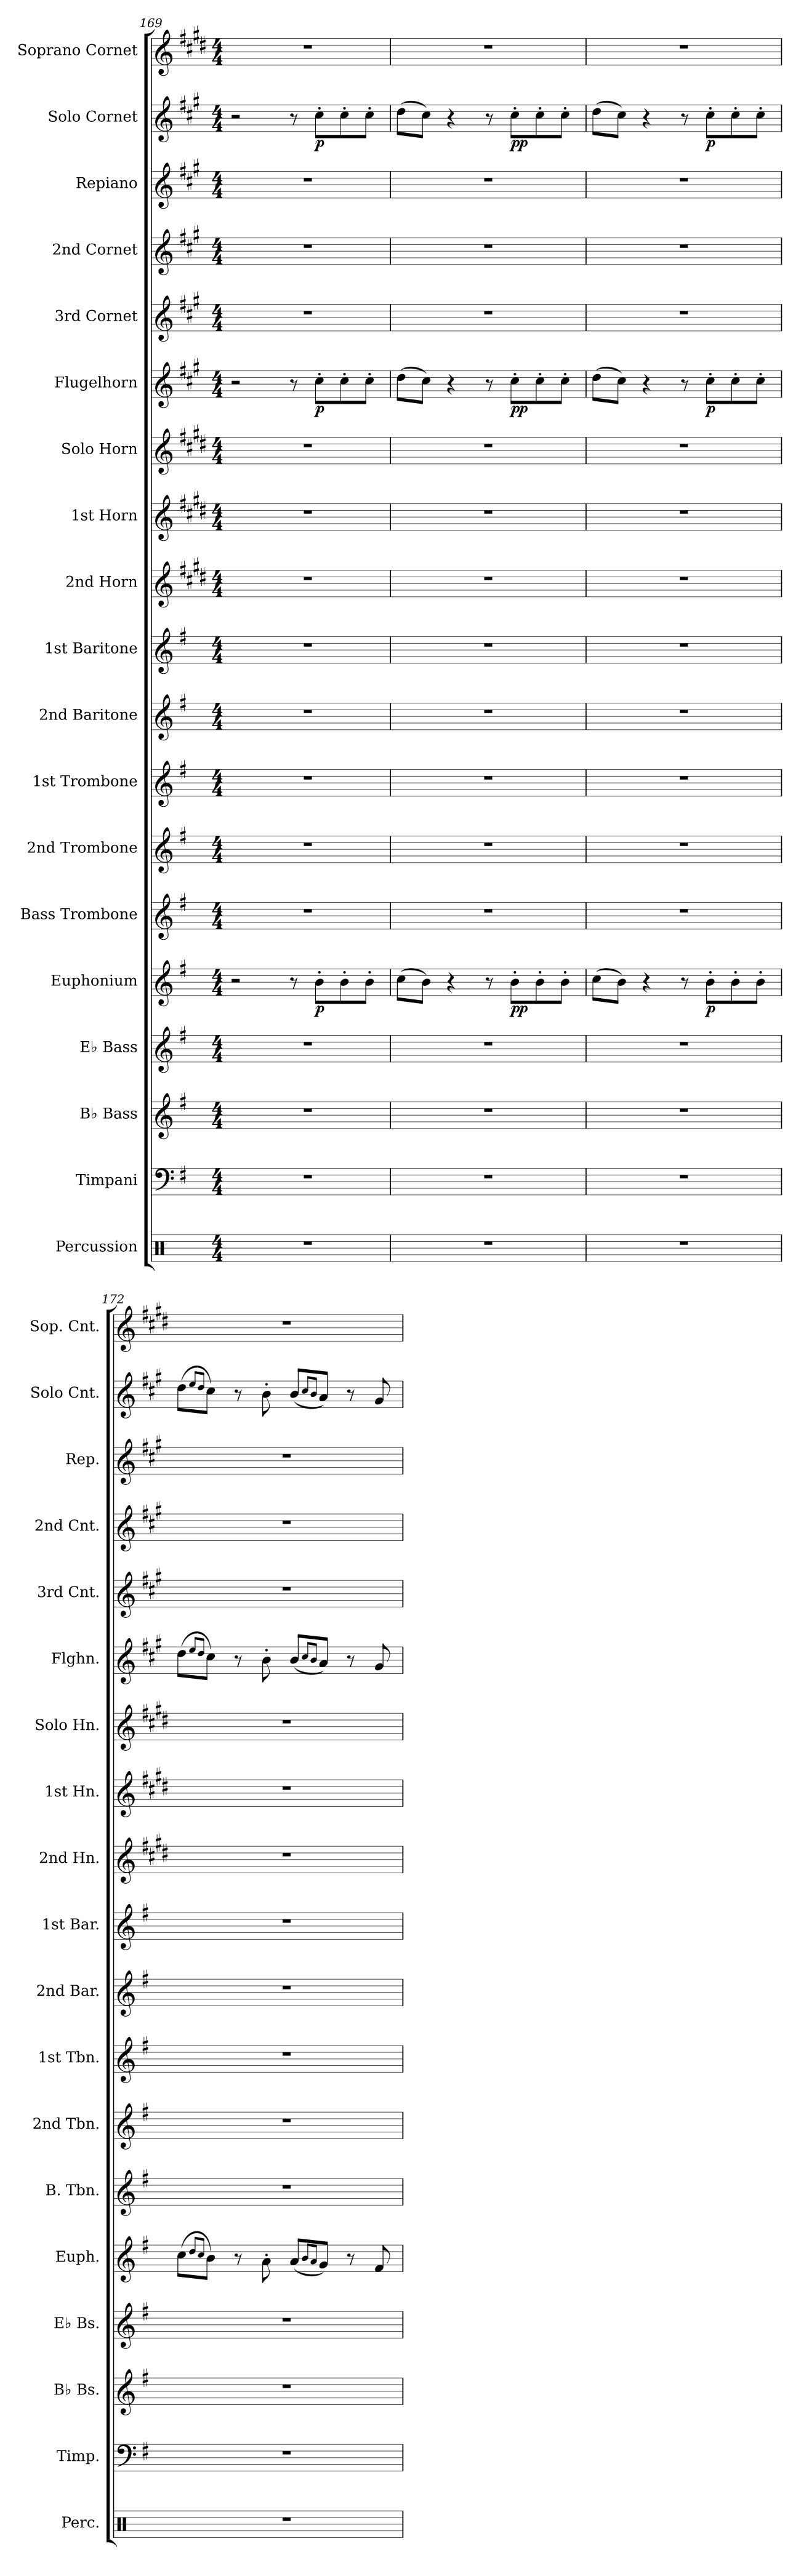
**kern	**kern	**kern	**kern	**kern	**dynam	**kern	**kern	**kern	**kern	**kern	**kern	**kern	**kern	**kern	**dynam	**kern	**kern	**kern	**kern	**dynam	**kern
*part19	*part18	*part17	*part16	*part15	*part15	*part14	*part13	*part12	*part11	*part10	*part9	*part8	*part7	*part6	*part6	*part5	*part4	*part3	*part2	*part2	*part1
*staff19	*staff18	*staff17	*staff16	*staff15	*staff15	*staff14	*staff13	*staff12	*staff11	*staff10	*staff9	*staff8	*staff7	*staff6	*staff6	*staff5	*staff4	*staff3	*staff2	*staff2	*staff1
*I"Percussion	*I"Timpani	*I"B♭ Bass	*I"E♭ Bass	*I"Euphonium	*	*I"Bass Trombone	*I"2nd Trombone	*I"1st Trombone	*I"2nd Baritone	*I"1st Baritone	*I"2nd Horn	*I"1st Horn	*I"Solo Horn	*I"Flugelhorn	*	*I"3rd Cornet	*I"2nd Cornet	*I"Repiano	*I"Solo Cornet	*	*I"Soprano Cornet
*I'Perc.	*I'Timp.	*I'B♭ Bs.	*I'E♭ Bs.	*I'Euph.	*	*I'B. Tbn.	*I'2nd Tbn.	*I'1st Tbn.	*I'2nd Bar.	*I'1st Bar.	*I'2nd Hn.	*I'1st Hn.	*I'Solo Hn.	*I'Flghn.	*	*I'3rd Cnt.	*I'2nd Cnt.	*I'Rep.	*I'Solo Cnt.	*	*I'Sop. Cnt.
*clefX	*clefF4	*clefG2	*clefG2	*clefG2	*	*clefG2	*clefG2	*clefG2	*clefG2	*clefG2	*clefG2	*clefG2	*clefG2	*clefG2	*	*clefG2	*clefG2	*clefG2	*clefG2	*	*clefG2
*	*	*ITrd15c26	*ITrd12c21	*ITrd8c14	*	*ITrd12c21	*ITrd8c14	*ITrd8c14	*ITrd8c14	*ITrd8c14	*ITrd5c9	*ITrd5c9	*ITrd5c9	*ITrd1c2	*	*ITrd1c2	*ITrd1c2	*ITrd1c2	*ITrd1c2	*	*ITrd-2c-3
*k[]	*k[f#]	*k[f#]	*k[f#]	*k[f#]	*	*k[f#]	*k[f#]	*k[f#]	*k[f#]	*k[f#]	*k[f#]	*k[f#]	*k[f#]	*k[f#]	*	*k[f#]	*k[f#]	*k[f#]	*k[f#]	*	*k[f#]
*M4/4	*M4/4	*M4/4	*M4/4	*M4/4	*	*M4/4	*M4/4	*M4/4	*M4/4	*M4/4	*M4/4	*M4/4	*M4/4	*M4/4	*	*M4/4	*M4/4	*M4/4	*M4/4	*	*M4/4
=169	=169	=169	=169	=169	=169	=169	=169	=169	=169	=169	=169	=169	=169	=169	=169	=169	=169	=169	=169	=169	=169
1r	1r	1r	1r	2r	.	1r	1r	1r	1r	1r	1r	1r	1r	2r	.	1r	1r	1r	2r	.	1r
.	.	.	.	8r	.	.	.	.	.	.	.	.	.	8r	.	.	.	.	8r	.	.
!	!	!	!	!	!LO:DY:b	!	!	!	!	!	!	!	!	!	!LO:DY:b	!	!	!	!	!LO:DY:b	!
.	.	.	.	8B'\L	p	.	.	.	.	.	.	.	.	8b'\L	p	.	.	.	8b'\L	p	.
.	.	.	.	8B'\	.	.	.	.	.	.	.	.	.	8b'\	.	.	.	.	8b'\	.	.
.	.	.	.	8B'\J	.	.	.	.	.	.	.	.	.	8b'\J	.	.	.	.	8b'\J	.	.
=170	=170	=170	=170	=170	=170	=170	=170	=170	=170	=170	=170	=170	=170	=170	=170	=170	=170	=170	=170	=170	=170
1r	1r	1r	1r	(>8c\L	.	1r	1r	1r	1r	1r	1r	1r	1r	(>8cc\L	.	1r	1r	1r	(>8cc\L	.	1r
.	.	.	.	8B\J)	.	.	.	.	.	.	.	.	.	8b\J)	.	.	.	.	8b\J)	.	.
.	.	.	.	4r	.	.	.	.	.	.	.	.	.	4r	.	.	.	.	4r	.	.
.	.	.	.	8r	.	.	.	.	.	.	.	.	.	8r	.	.	.	.	8r	.	.
!	!	!	!	!	!LO:DY:b	!	!	!	!	!	!	!	!	!	!LO:DY:b	!	!	!	!	!LO:DY:b	!
.	.	.	.	8B'\L	pp	.	.	.	.	.	.	.	.	8b'\L	pp	.	.	.	8b'\L	pp	.
.	.	.	.	8B'\	.	.	.	.	.	.	.	.	.	8b'\	.	.	.	.	8b'\	.	.
.	.	.	.	8B'\J	.	.	.	.	.	.	.	.	.	8b'\J	.	.	.	.	8b'\J	.	.
=171	=171	=171	=171	=171	=171	=171	=171	=171	=171	=171	=171	=171	=171	=171	=171	=171	=171	=171	=171	=171	=171
1r	1r	1r	1r	(>8c\L	.	1r	1r	1r	1r	1r	1r	1r	1r	(>8cc\L	.	1r	1r	1r	(>8cc\L	.	1r
.	.	.	.	8B\J)	.	.	.	.	.	.	.	.	.	8b\J)	.	.	.	.	8b\J)	.	.
.	.	.	.	4r	.	.	.	.	.	.	.	.	.	4r	.	.	.	.	4r	.	.
.	.	.	.	8r	.	.	.	.	.	.	.	.	.	8r	.	.	.	.	8r	.	.
!	!	!	!	!	!LO:DY:b	!	!	!	!	!	!	!	!	!	!LO:DY:b	!	!	!	!	!LO:DY:b	!
.	.	.	.	8B'\L	p	.	.	.	.	.	.	.	.	8b'\L	p	.	.	.	8b'\L	p	.
.	.	.	.	8B'\	.	.	.	.	.	.	.	.	.	8b'\	.	.	.	.	8b'\	.	.
.	.	.	.	8B'\J	.	.	.	.	.	.	.	.	.	8b'\J	.	.	.	.	8b'\J	.	.
=172	=172	=172	=172	=172	=172	=172	=172	=172	=172	=172	=172	=172	=172	=172	=172	=172	=172	=172	=172	=172	=172
1r	1r	1r	1r	(>8c\L	.	1r	1r	1r	1r	1r	1r	1r	1r	(>8cc\L	.	1r	1r	1r	(>8cc\L	.	1r
.	.	.	.	8qd/L	.	.	.	.	.	.	.	.	.	8qdd/L	.	.	.	.	8qdd/L	.	.
.	.	.	.	8qc/J	.	.	.	.	.	.	.	.	.	8qcc/J	.	.	.	.	8qcc/J	.	.
.	.	.	.	8B\J)	.	.	.	.	.	.	.	.	.	8b\J)	.	.	.	.	8b\J)	.	.
.	.	.	.	8r	.	.	.	.	.	.	.	.	.	8r	.	.	.	.	8r	.	.
.	.	.	.	8A'\	.	.	.	.	.	.	.	.	.	8a'\	.	.	.	.	8a'\	.	.
.	.	.	.	(<8A/L	.	.	.	.	.	.	.	.	.	(<8a/L	.	.	.	.	(<8a/L	.	.
.	.	.	.	8qB/L	.	.	.	.	.	.	.	.	.	8qb/L	.	.	.	.	8qb/L	.	.
.	.	.	.	8qA/J	.	.	.	.	.	.	.	.	.	8qa/J	.	.	.	.	8qa/J	.	.
.	.	.	.	8G/J)	.	.	.	.	.	.	.	.	.	8g/J)	.	.	.	.	8g/J)	.	.
.	.	.	.	8r	.	.	.	.	.	.	.	.	.	8r	.	.	.	.	8r	.	.
.	.	.	.	8F#/	.	.	.	.	.	.	.	.	.	8f#/	.	.	.	.	8f#/	.	.
=	=	=	=	=	=	=	=	=	=	=	=	=	=	=	=	=	=	=	=	=	=
*-	*-	*-	*-	*-	*-	*-	*-	*-	*-	*-	*-	*-	*-	*-	*-	*-	*-	*-	*-	*-	*-
